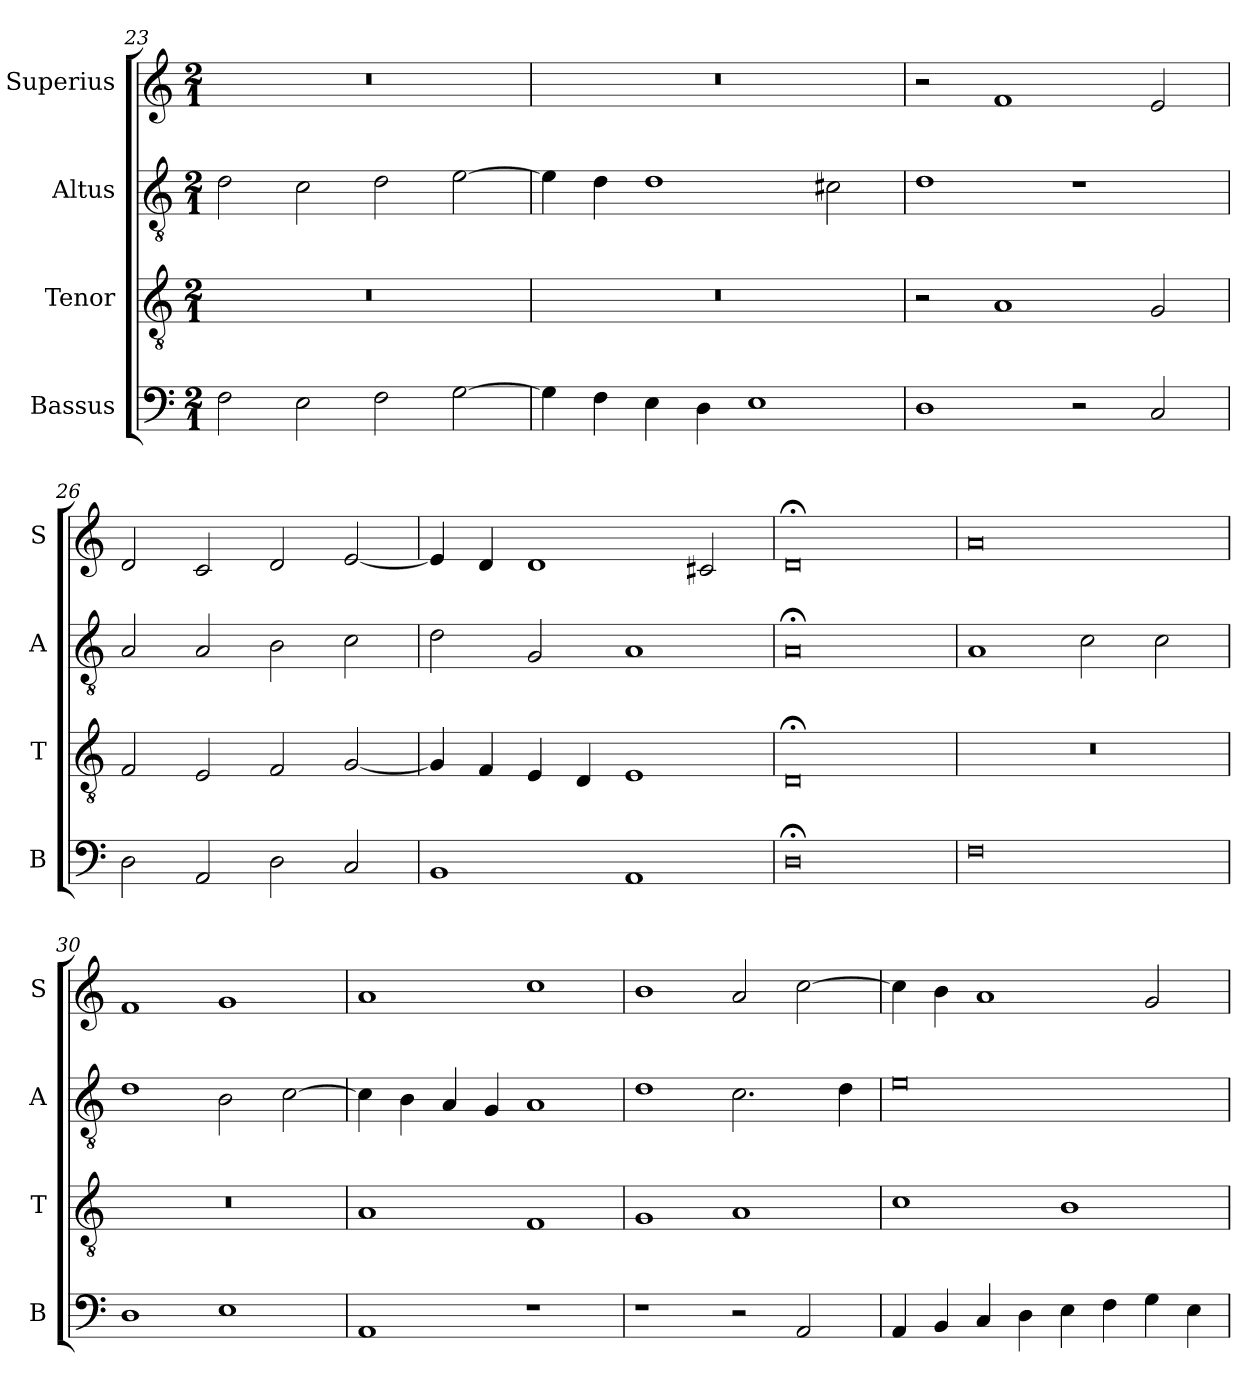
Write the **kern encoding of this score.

**kern	**kern	**kern	**kern
*part4	*part3	*part2	*part1
*staff4	*staff3	*staff2	*staff1
*I"Bassus	*I"Tenor	*I"Altus	*I"Superius
*I'B	*I'T	*I'A	*I'S
*clefF4	*clefGv2	*clefGv2	*clefG2
*k[]	*k[]	*k[]	*k[]
*C:	*C:	*C:	*C:
*M2/1	*M2/1	*M2/1	*M2/1
=23	=23	=23	=23
2F	0r	2d	0r
2E	.	2c	.
2F	.	2d	.
[2G	.	[2e	.
=24	=24	=24	=24
4G]	0r	4e]	0r
4F	.	4d	.
4E	.	1d	.
4D	.	.	.
1E	.	.	.
.	.	2c#X	.
=25	=25	=25	=25
1D	2r	1d	2r
.	1A	.	1f
2r	.	1r	.
2C	2G	.	2e
=26	=26	=26	=26
2D	2F	2A	2d
2AA	2E	2A	2c
2D	2F	2B	2d
2C	[2G	2c	[2e
=27	=27	=27	=27
1BB	4G]	2d	4e]
.	4F	.	4d
.	4E	2G	1d
.	4D	.	.
1AA	1E	1A	.
.	.	.	2c#X
=28	=28	=28	=28
0D;<	0D;<	0A;<	0d;<
=29	=29	=29	=29
0F	0r	1A	0a
.	.	2c	.
.	.	2c	.
=30	=30	=30	=30
1D	0r	1d	1f
1E	.	2B	1g
.	.	[2c	.
=31	=31	=31	=31
1AA	1A	4c]	1a
.	.	4B	.
.	.	4A	.
.	.	4G	.
1r	1F	1A	1cc
=32	=32	=32	=32
1r	1G	1d	1b
2r	1A	2.c	2a
2AA	.	.	[2cc
.	.	4d	.
=33	=33	=33	=33
4AA	1c	0e	4cc]
4BB	.	.	4b
4C	.	.	1a
4D	.	.	.
4E	1B	.	.
4F	.	.	.
4G	.	.	2g
4E	.	.	.
=	=	=	=
*-	*-	*-	*-
